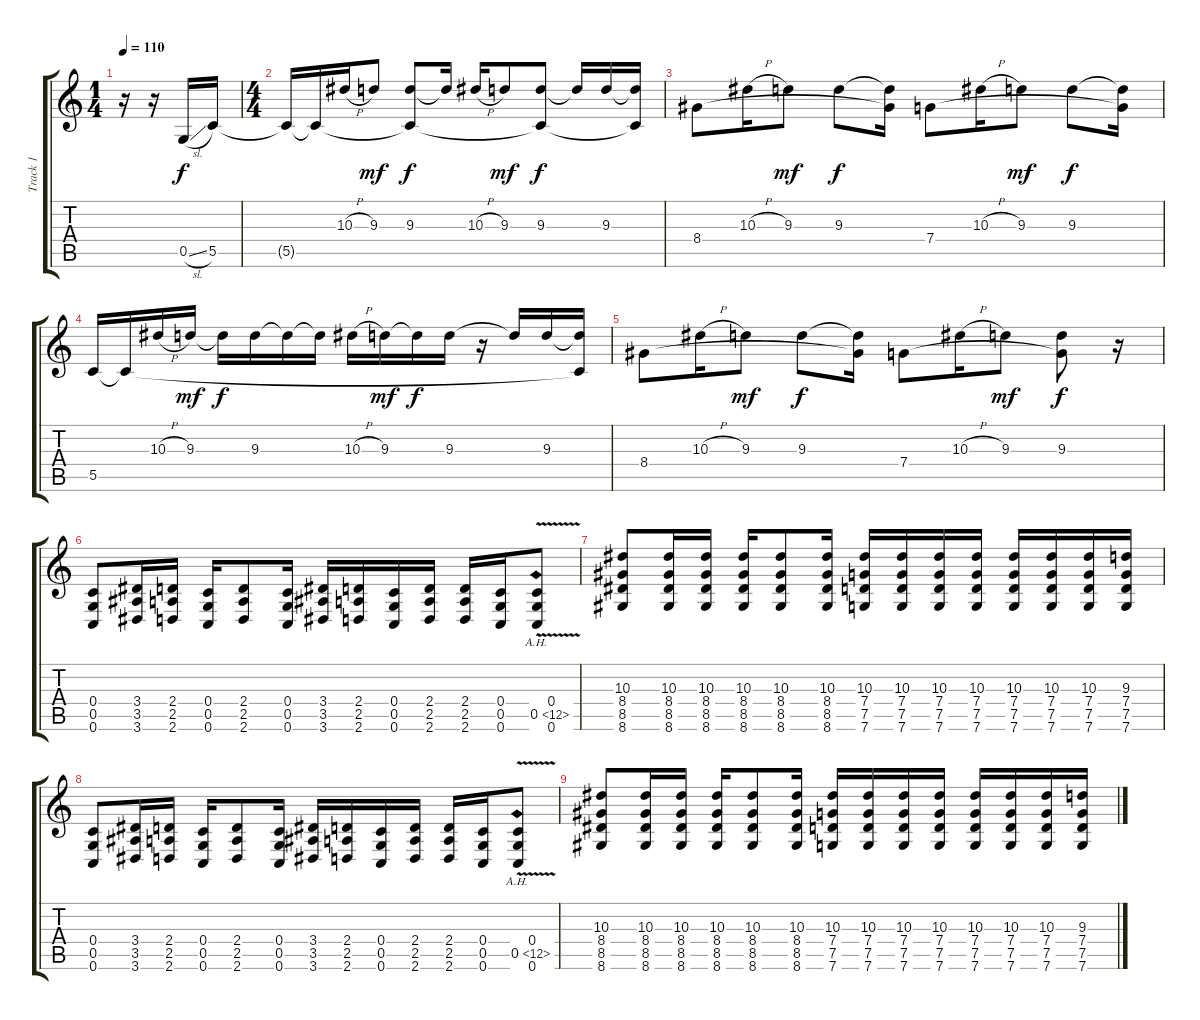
\track ("Track 1" "Track 1") {instrument distortionguitar}
\staff {score tabs}
\tuning (D4 A3 F3 C3 G2 C2) {hide}
\ts (1 4)
\tempo 110
\clef g2
\ks c
r.16{dy f volume 10 instrument distortionguitar} r.16 0.5{sl}.16 5.5.16 |
\ts (4 4)
5.5{t}.16 5.5{t}.16 10.3{h}.16 9.3.8{dy mf} (9.3 5.5{t}).8{dy f} 9.3{t}.16 10.3{h}.16 9.3.8{dy mf} (9.3 5.5{t}).8{dy f} 9.3{t}.16 9.3.16 (9.3{t} 5.5{t}).16 |
8.4.8 10.3{h}.16 9.3.8{dy mf} 9.3.8{dy f} (9.3{t} 8.4{t}).16 7.4.8 10.3{h}.16 9.3.8{dy mf} 9.3.8{dy f} (9.3{t} 7.4{t}).16 |
5.5.16{volume 12} 5.5{t}.16 10.3{h}.16 9.3.16{dy mf} 9.3{t}.16{dy f} 9.3.16 9.3{t}.16 9.3{t}.16 10.3{h}.16 9.3.16{dy mf} 9.3{t}.16{dy f} 9.3.16 r.16 9.3{t}.16 9.3.16 (9.3{t} 5.5{t}).16 |
8.4.8 10.3{h}.16 9.3.8{dy mf} 9.3.8{dy f} (9.3{t} 8.4{t}).16 7.4.8 10.3{h}.16 9.3.8{dy mf} (9.3 7.4{t}).8{dy f} r.16 |
(0.4 0.5 0.6).8 (3.4 3.5 3.6).16 (2.4 2.5 2.6).16 (0.4 0.5 0.6).16 (2.4 2.5 2.6).8 (0.4 0.5 0.6).16 (3.4 3.5 3.6).16 (2.4 2.5 2.6).16 (0.4 0.5 0.6).16 (2.4 2.5 2.6).16 (2.4 2.5 2.6).16 (0.4 0.5 0.6).16 (0.4{v} 0.5{ah 12 v} 0.6{v}).8 |
(10.3 8.4 8.5 8.6).8 (10.3 8.4 8.5 8.6).16 (10.3 8.4 8.5 8.6).16 (10.3 8.4 8.5 8.6).16 (10.3 8.4 8.5 8.6).8 (10.3 8.4 8.5 8.6).16 (10.3 7.4 7.5 7.6).16 (10.3 7.4 7.5 7.6).16 (10.3 7.4 7.5 7.6).16 (10.3 7.4 7.5 7.6).16 (10.3 7.4 7.5 7.6).16 (10.3 7.4 7.5 7.6).16 (10.3 7.4 7.5 7.6).16 (9.3 7.4 7.5 7.6).16 |
(0.4 0.5 0.6).8 (3.4 3.5 3.6).16 (2.4 2.5 2.6).16 (0.4 0.5 0.6).16 (2.4 2.5 2.6).8 (0.4 0.5 0.6).16 (3.4 3.5 3.6).16 (2.4 2.5 2.6).16 (0.4 0.5 0.6).16 (2.4 2.5 2.6).16 (2.4 2.5 2.6).16 (0.4 0.5 0.6).16 (0.4{v} 0.5{ah 12 v} 0.6{v}).8 |
(10.3 8.4 8.5 8.6).8 (10.3 8.4 8.5 8.6).16 (10.3 8.4 8.5 8.6).16 (10.3 8.4 8.5 8.6).16 (10.3 8.4 8.5 8.6).8 (10.3 8.4 8.5 8.6).16 (10.3 7.4 7.5 7.6).16 (10.3 7.4 7.5 7.6).16 (10.3 7.4 7.5 7.6).16 (10.3 7.4 7.5 7.6).16 (10.3 7.4 7.5 7.6).16 (10.3 7.4 7.5 7.6).16 (10.3 7.4 7.5 7.6).16 (9.3 7.4 7.5 7.6).16
